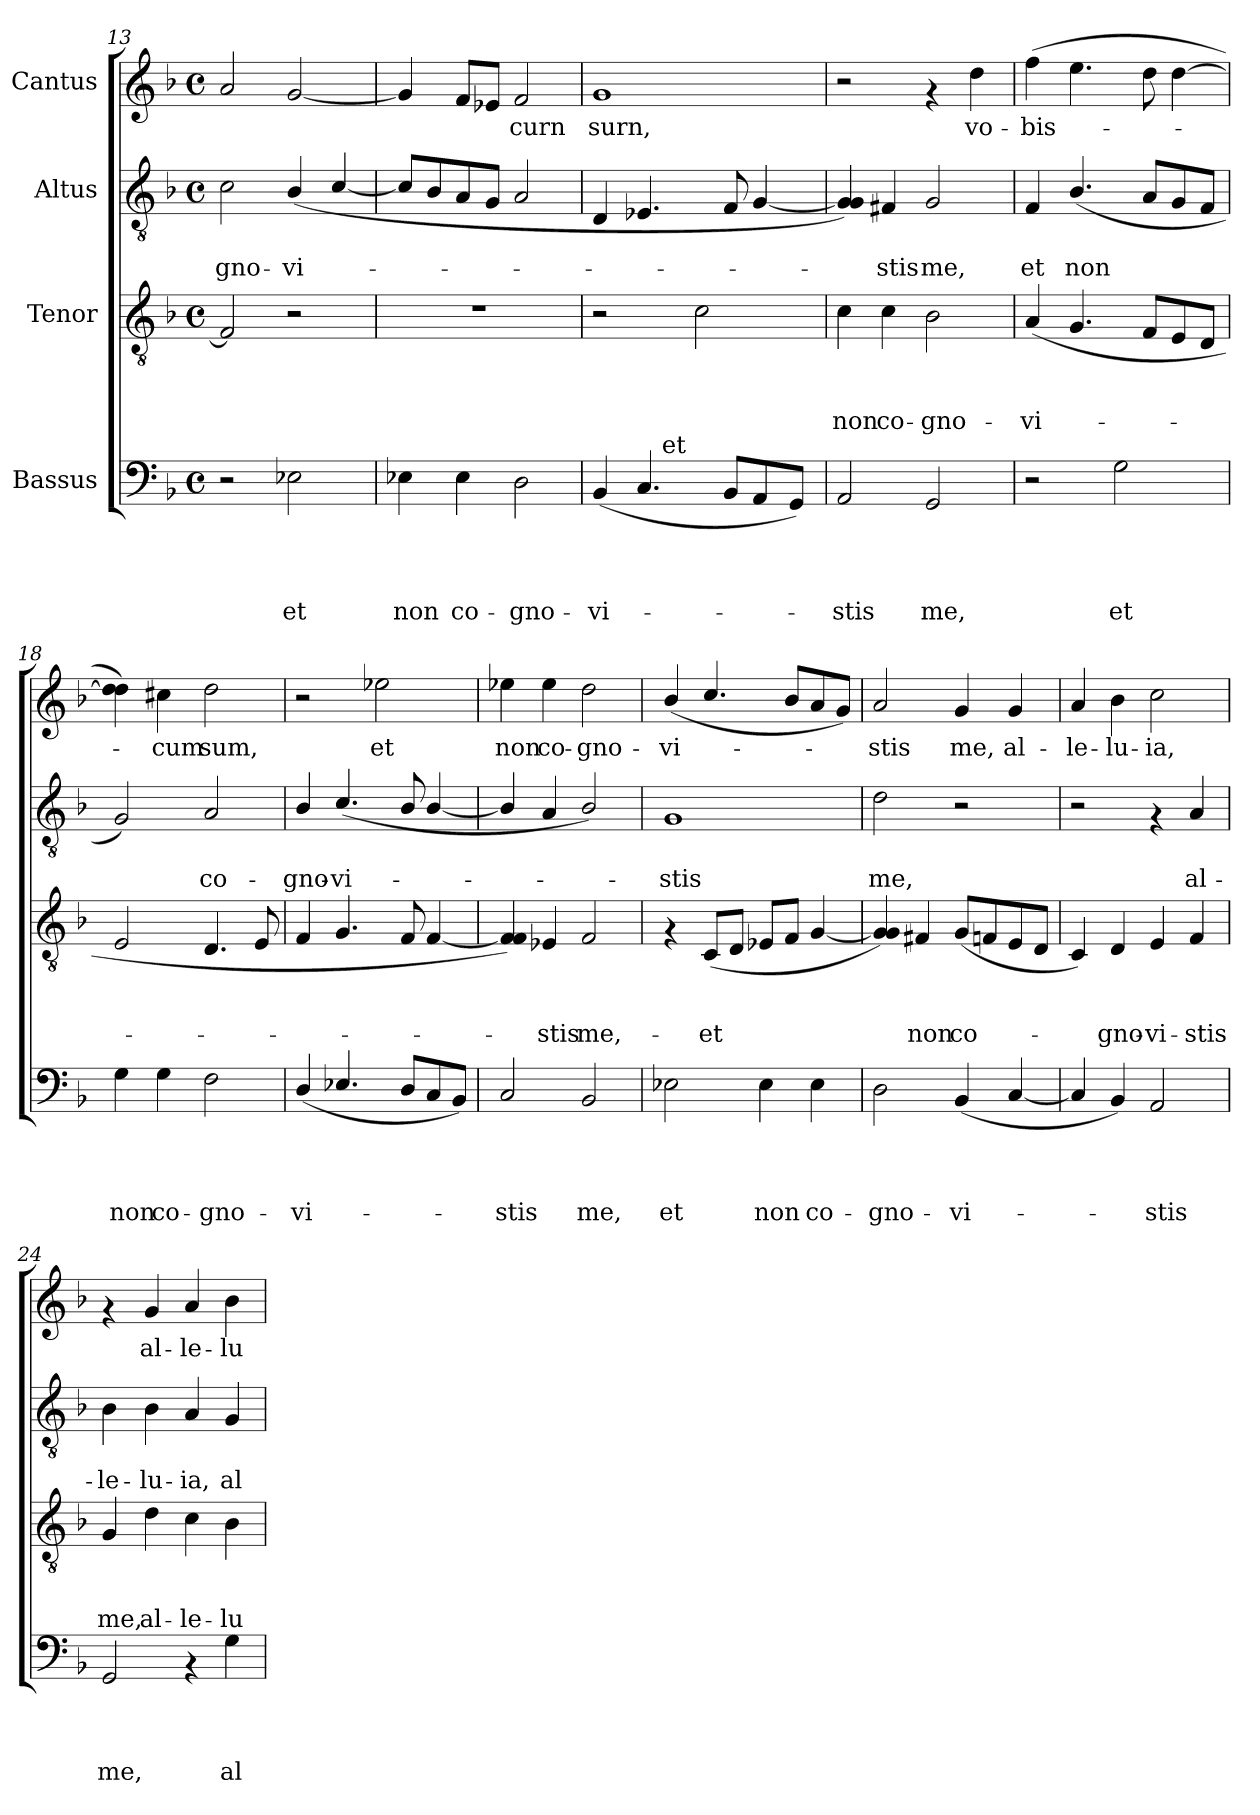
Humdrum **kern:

**kern	**text	**text	**text	**text	**kern	**text	**text	**text	**kern	**text	**text	**kern	**text
*part4	*part4	*part4	*part4	*part4	*part3	*part3	*part3	*part3	*part2	*part2	*part2	*part1	*part1
*staff4	*staff4	*staff4	*staff4	*staff4	*staff3	*staff3	*staff3	*staff3	*staff2	*staff2	*staff2	*staff1	*staff1
*I"Bassus	*	*	*	*	*I"Tenor	*	*	*	*I"Altus	*	*	*I"Cantus	*
*clefF4	*	*	*	*	*clefGv2	*	*	*	*clefGv2	*	*	*clefG2	*
*k[b-]	*	*	*	*	*k[b-]	*	*	*	*k[b-]	*	*	*k[b-]	*
*F:	*	*	*	*	*F:	*	*	*	*F:	*	*	*F:	*
*M4/4	*	*	*	*	*M4/4	*	*	*	*M4/4	*	*	*M4/4	*
*met(c)	*	*	*	*	*met(c)	*	*	*	*met(c)	*	*	*met(c)	*
=13	=13	=13	=13	=13	=13	=13	=13	=13	=13	=13	=13	=13	=13
!	!	!	!	!	!	!	!	!	!	!	!LO:LY:b	!	!
2r	.	.	.	.	2F/]	.	.	.	2c\	.	-gno-	2a/	.
!	!	!	!	!LO:LY:b	!	!	!	!	!	!	!LO:LY:b	!	!
2E-X\	.	.	.	et	2r	.	.	.	(<4B-/	.	-vi-	[<2g/	.
.	.	.	.	.	.	.	.	.	[<4c/	.	.	.	.
=14	=14	=14	=14	=14	=14	=14	=14	=14	=14	=14	=14	=14	=14
!	!	!	!	!LO:LY:b	!	!	!	!	!	!	!	!	!
4E-X\	.	.	.	non	1r	.	.	.	8c/L]	.	.	4g/]	.
.	.	.	.	.	.	.	.	.	8B-/	.	.	.	.
!	!	!	!	!LO:LY:b	!	!	!	!	!	!	!	!	!
4E-\	.	.	.	co-	.	.	.	.	8A/	.	.	8f/L	.
.	.	.	.	.	.	.	.	.	8G/J	.	.	8e-X/J	.
!	!	!	!	!LO:LY:b	!	!	!	!	!	!	!	!	!LO:LY:b
2D\	.	.	.	-gno-	.	.	.	.	2A/	.	.	2f/	-curn
=15	=15	=15	=15	=15	=15	=15	=15	=15	=15	=15	=15	=15	=15
!	!	!	!	!LO:LY:b	!	!	!	!	!	!	!	!	!LO:LY:b
*^	*	*	*	*	*	*	*	*	*	*	*	*	*
(<4BB-/	4ryy	.	.	.	-vi-	2r	.	.	.	4D/	.	.	1g	surn,
4.C/	16.ryy	.	.	.	.	.	.	.	.	4.E-X/	.	.	.	.
!	!LO:TX:a:t=et	!	!	!	!	!	!	!	!	!	!	!	!	!
.	2ryy	.	.	.	.	.	.	.	.	.	.	.	.	.
.	.	.	.	.	.	2c\	.	.	.	.	.	.	.	.
8BB-/L	.	.	.	.	.	.	.	.	.	8F/	.	.	.	.
8AA/	.	.	.	.	.	.	.	.	.	[<4G/	.	.	.	.
.	8ryy	.	.	.	.	.	.	.	.	.	.	.	.	.
8GG/J)	.	.	.	.	.	.	.	.	.	.	.	.	.	.
.	32ryy	.	.	.	.	.	.	.	.	.	.	.	.	.
!!LO:PB:g=z
=16	=16	=16	=16	=16	=16	=16	=16	=16	=16	=16	=16	=16	=16	=16
!	!	!	!	!	!LO:LY:b	!	!	!	!LO:LY:b	!	!	!	!	!
*v	*v	*	*	*	*	*	*	*	*	*	*	*	*	*
2AA/	.	.	.	-stis	4c\	.	.	-non	4G/] 4G/)	.	.	2r	.
!	!	!	!	!	!	!	!	!LO:LY:b	!	!	!LO:LY:b	!	!
.	.	.	.	.	4c\	.	.	co-	4F#X/	.	-stis	.	.
!	!	!	!	!LO:LY:b	!	!	!	!LO:LY:b	!	!	!LO:LY:b	!	!
2GG/	.	.	.	me,	2B-\	.	.	-gno-	2G/	.	me,	4rf	.
!	!	!	!	!	!	!	!	!	!	!	!	!	!LO:LY:b
.	.	.	.	.	.	.	.	.	.	.	.	4dd\	vo-
=17	=17	=17	=17	=17	=17	=17	=17	=17	=17	=17	=17	=17	=17
!	!	!	!	!	!	!	!	!LO:LY:b	!	!	!LO:LY:b	!	!LO:LY:b
2r	.	.	.	.	(<4A/	.	.	-vi-	4F/	.	et	(>4ff\	-bis-
!	!	!	!	!	!	!	!	!	!	!	!LO:LY:b	!	!
.	.	.	.	.	4.G/	.	.	.	(<4.B-/	.	non	4.ee\	.
!	!	!	!	!LO:LY:b	!	!	!	!	!	!	!	!	!
2G\	.	.	.	et	.	.	.	.	.	.	.	.	.
.	.	.	.	.	8F/L	.	.	.	8A/L	.	.	8dd\	.
.	.	.	.	.	8E/	.	.	.	8G/	.	.	[>4dd\	.
.	.	.	.	.	8D/J	.	.	.	8F/J	.	.	.	.
=18	=18	=18	=18	=18	=18	=18	=18	=18	=18	=18	=18	=18	=18
!	!	!	!	!LO:LY:b	!	!	!	!	!	!	!	!	!
4G\	.	.	.	non	2E/	.	.	.	2G/)	.	.	4dd\] 4dd\)	.
!	!	!	!	!LO:LY:b	!	!	!	!	!	!	!	!	!LO:LY:b
4G\	.	.	.	co-	.	.	.	.	.	.	.	4cc#X\	-cum
!	!	!	!	!LO:LY:b	!	!	!	!	!	!	!LO:LY:b	!	!LO:LY:b
2F\	.	.	.	-gno-	4.D/	.	.	.	2A/	.	co-	2dd\	sum,
.	.	.	.	.	8E/	.	.	.	.	.	.	.	.
=19	=19	=19	=19	=19	=19	=19	=19	=19	=19	=19	=19	=19	=19
!	!	!	!	!LO:LY:b	!	!	!	!	!	!	!LO:LY:b	!	!
(<4D/	.	.	.	-vi-	4F/	.	.	.	4B-/	.	-gno-	2r	.
!	!	!	!	!	!	!	!	!	!	!	!LO:LY:b	!	!
4.E-X/	.	.	.	.	4.G/	.	.	.	(<4.c/	.	-vi-	.	.
!	!	!	!	!	!	!	!	!	!	!	!	!	!LO:LY:b
.	.	.	.	.	.	.	.	.	.	.	.	2ee-X\	et
8D/L	.	.	.	.	8F/	.	.	.	8B-/	.	.	.	.
8C/	.	.	.	.	[<4F/	.	.	.	[<4B-/	.	.	.	.
8BB-/J)	.	.	.	.	.	.	.	.	.	.	.	.	.
=20	=20	=20	=20	=20	=20	=20	=20	=20	=20	=20	=20	=20	=20
!	!	!	!	!LO:LY:b	!	!	!	!	!	!	!	!	!LO:LY:b
2C/	.	.	.	-stis	4F/] 4F/)	.	.	.	4B-/]	.	.	4ee-X\	non
!	!	!	!	!	!	!	!	!LO:LY:b	!	!	!	!	!LO:LY:b
.	.	.	.	.	4E-X/	.	.	-stis	4A/	.	.	4ee-\	co-
!	!	!	!	!LO:LY:b	!	!	!	!LO:LY:b	!	!	!	!	!LO:LY:b
2BB-/	.	.	.	me,	2F/	.	.	me,-	2B-/)	.	.	2dd\	-gno-
=21	=21	=21	=21	=21	=21	=21	=21	=21	=21	=21	=21	=21	=21
!	!	!	!	!LO:LY:b	!	!	!	!	!	!	!LO:LY:b	!	!LO:LY:b
2E-X\	.	.	.	et	4rF	.	.	.	1G	.	-stis	(<4b-/	-vi-
!	!	!	!	!	!	!	!	!LO:LY:b	!	!	!	!	!
.	.	.	.	.	(<8C/L	.	.	-et	.	.	.	4.cc/	.
.	.	.	.	.	8D/J	.	.	.	.	.	.	.	.
!	!	!	!	!LO:LY:b	!	!	!	!	!	!	!	!	!
4E-\	.	.	.	non	8E-X/L	.	.	.	.	.	.	.	.
.	.	.	.	.	8F/J	.	.	.	.	.	.	8b-/L	.
!	!	!	!	!LO:LY:b	!	!	!	!	!	!	!	!	!
4E-\	.	.	.	co-	[>4G/	.	.	.	.	.	.	8a/	.
.	.	.	.	.	.	.	.	.	.	.	.	8g/J)	.
!!LO:PB:g=z
=22	=22	=22	=22	=22	=22	=22	=22	=22	=22	=22	=22	=22	=22
!	!	!	!	!LO:LY:b	!	!	!	!	!	!	!LO:LY:b	!	!LO:LY:b
2D\	.	.	.	-gno-	4G/] 4G/)	.	.	.	2d\	.	me,	2a/	-stis
!	!	!	!	!	!	!	!	!LO:LY:b	!	!	!	!	!
.	.	.	.	.	4F#X/	.	.	non	.	.	.	.	.
!	!	!	!	!LO:LY:b	!	!	!	!LO:LY:b	!	!	!	!	!LO:LY:b
(<4BB-/	.	.	.	-vi-	(<8G/L	.	.	co-	2r	.	.	4g/	me,
.	.	.	.	.	8Fn/	.	.	.	.	.	.	.	.
!	!	!	!	!	!	!	!	!	!	!	!	!	!LO:LY:b
[<4C/	.	.	.	.	8E/	.	.	.	.	.	.	4g/	al-
.	.	.	.	.	8D/J	.	.	.	.	.	.	.	.
=23	=23	=23	=23	=23	=23	=23	=23	=23	=23	=23	=23	=23	=23
!	!	!	!	!	!	!	!	!	!	!	!	!	!LO:LY:b
4C/]	.	.	.	.	4C/)	.	.	.	2r	.	.	4a/	-le-
!	!	!	!	!	!	!	!	!LO:LY:b	!	!	!	!	!LO:LY:b
4BB-/)	.	.	.	.	4D/	.	.	-gno-	.	.	.	4b-\	-lu-
!	!	!	!	!LO:LY:b	!	!	!	!LO:LY:b	!	!	!	!	!LO:LY:b
2AA/	.	.	.	-stis	4E/	.	.	-vi-	4rF	.	.	2cc\	-ia,
!	!	!	!	!	!	!	!	!LO:LY:b	!	!	!LO:LY:b	!	!
.	.	.	.	.	4F/	.	.	-stis	4A/	.	al-	.	.
=24	=24	=24	=24	=24	=24	=24	=24	=24	=24	=24	=24	=24	=24
!	!	!	!	!LO:LY:b	!	!	!	!LO:LY:b	!	!	!LO:LY:b	!	!
2GG/	.	.	.	me,	4G/	.	.	me,	4B-\	.	-le-	4rf	.
!	!	!	!	!	!	!	!	!LO:LY:b	!	!	!LO:LY:b	!	!LO:LY:b
.	.	.	.	.	4d\	.	.	al-	4B-\	.	-lu-	4g/	al-
!	!	!	!	!	!	!	!	!LO:LY:b	!	!	!LO:LY:b	!	!LO:LY:b
4rAA	.	.	.	.	4c\	.	.	-le-	4A/	.	-ia,	4a/	-le-
!	!	!	!	!LO:LY:b	!	!	!	!LO:LY:b	!	!	!LO:LY:b	!	!LO:LY:b
4G\	.	.	.	al-	4B-\	.	.	-lu-	4G/	.	al-	4b-\	-lu-
=	=	=	=	=	=	=	=	=	=	=	=	=	=
*-	*-	*-	*-	*-	*-	*-	*-	*-	*-	*-	*-	*-	*-
